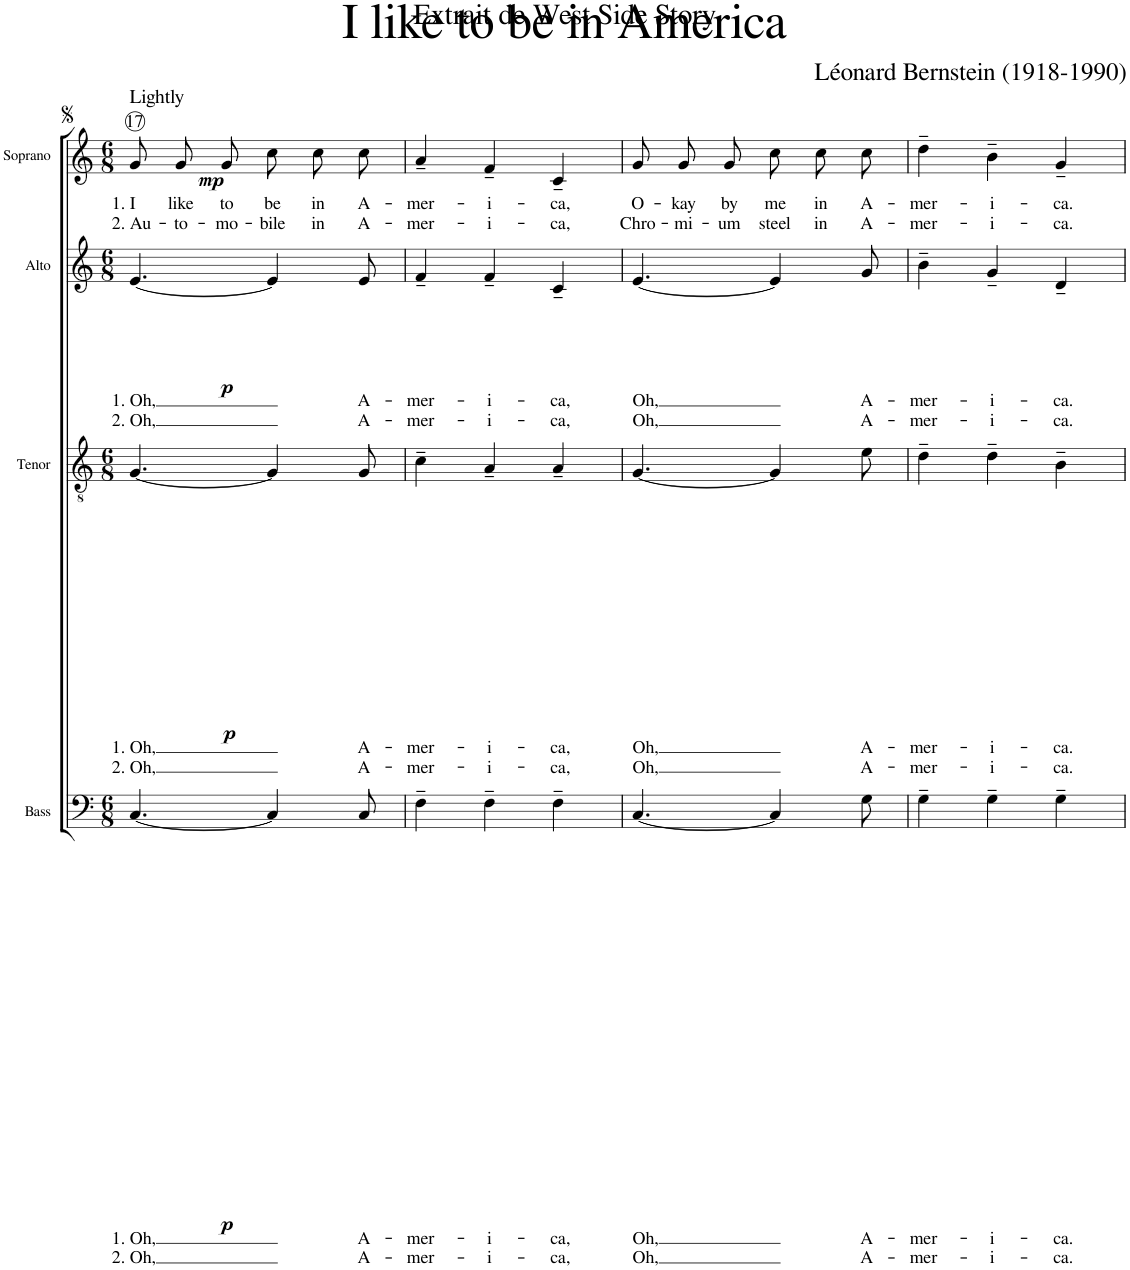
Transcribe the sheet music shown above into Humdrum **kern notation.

**kern	**text	**text	**dynam	**kern	**text	**text	**dynam	**kern	**text	**text	**dynam	**kern	**text	**text	**dynam
*part4	*part4	*part4	*part4	*part3	*part3	*part3	*part3	*part2	*part2	*part2	*part2	*part1	*part1	*part1	*part1
*staff4	*staff4	*staff4	*staff4	*staff3	*staff3	*staff3	*staff3	*staff2	*staff2	*staff2	*staff2	*staff1	*staff1	*staff1	*staff1
*I"Bass	*	*	*	*I"Tenor	*	*	*	*I"Alto	*	*	*	*I"Soprano	*	*	*
*I'B.	*	*	*	*I'T.	*	*	*	*I'A.	*	*	*	*I'S.	*	*	*
*clefF4	*	*	*	*clefGv2	*	*	*	*clefG2	*	*	*	*clefG2	*	*	*
*k[]	*	*	*	*k[]	*	*	*	*k[]	*	*	*	*k[]	*	*	*
*M6/8	*	*	*	*M6/8	*	*	*	*M6/8	*	*	*	*M6/8	*	*	*
=1	=1	=1	=1	=1	=1	=1	=1	=1	=1	=1	=1	=1	=1	=1	=1
!	!	!	!	!	!	!	!	!	!	!	!	!LO:TX:a:t=Lightly	!	!	!
!	!LO:LY:b	!LO:LY:b	!LO:DY:b	!	!LO:LY:b	!LO:LY:b	!LO:DY:b	!	!LO:LY:b	!LO:LY:b	!LO:DY:b	!	!LO:LY:b	!LO:LY:b	!LO:DY:b
[4.C/	1. Oh,	2. Oh,	p	[4.G/	1. Oh,	2. Oh,	p	[4.e/	1. Oh,	2. Oh,	p	8g/L	1. I	2. Au-	mp
!	!	!	!	!	!	!	!	!	!	!	!	!	!LO:LY:b	!LO:LY:b	!
.	.	.	.	.	.	.	.	.	.	.	.	8g/	like	-to-	.
!	!	!	!	!	!	!	!	!	!	!	!	!	!LO:LY:b	!LO:LY:b	!
.	.	.	.	.	.	.	.	.	.	.	.	8g/J	to	-mo-	.
!	!	!	!	!	!	!	!	!	!	!	!	!	!LO:LY:b	!LO:LY:b	!
4C/]	.	.	.	4G/]	.	.	.	4e/]	.	.	.	8cc\L	be	-bile	.
!	!	!	!	!	!	!	!	!	!	!	!	!	!LO:LY:b	!LO:LY:b	!
.	.	.	.	.	.	.	.	.	.	.	.	8cc\	in	in	.
!	!LO:LY:b	!LO:LY:b	!	!	!LO:LY:b	!LO:LY:b	!	!	!LO:LY:b	!LO:LY:b	!	!	!LO:LY:b	!LO:LY:b	!
8C/	A-	A-	.	8G/	A-	A-	.	8e/	A-	A-	.	8cc\J	A-	A-	.
=2	=2	=2	=2	=2	=2	=2	=2	=2	=2	=2	=2	=2	=2	=2	=2
!	!LO:LY:b	!LO:LY:b	!	!	!LO:LY:b	!LO:LY:b	!	!	!LO:LY:b	!LO:LY:b	!	!	!LO:LY:b	!LO:LY:b	!
4F~\	-mer-	-mer-	.	4c~\	-mer-	-mer-	.	4f~/	-mer-	-mer-	.	4a~/	-mer-	-mer-	.
!	!LO:LY:b	!LO:LY:b	!	!	!LO:LY:b	!LO:LY:b	!	!	!LO:LY:b	!LO:LY:b	!	!	!LO:LY:b	!LO:LY:b	!
4F~\	-i-	-i-	.	4A~/	-i-	-i-	.	4f~/	-i-	-i-	.	4f~/	-i-	-i-	.
!	!LO:LY:b	!LO:LY:b	!	!	!LO:LY:b	!LO:LY:b	!	!	!LO:LY:b	!LO:LY:b	!	!	!LO:LY:b	!LO:LY:b	!
4F~\	-ca,	-ca,	.	4A~/	-ca,	-ca,	.	4c~/	-ca,	-ca,	.	4c~/	-ca,	-ca,	.
=3	=3	=3	=3	=3	=3	=3	=3	=3	=3	=3	=3	=3	=3	=3	=3
!	!LO:LY:b	!LO:LY:b	!	!	!LO:LY:b	!LO:LY:b	!	!	!LO:LY:b	!LO:LY:b	!	!	!LO:LY:b	!LO:LY:b	!
[4.C/	Oh,	Oh,	.	[4.G/	Oh,	Oh,	.	[4.e/	Oh,	Oh,	.	8g/L	O-	Chro-	.
!	!	!	!	!	!	!	!	!	!	!	!	!	!LO:LY:b	!LO:LY:b	!
.	.	.	.	.	.	.	.	.	.	.	.	8g/	-kay	-mi-	.
!	!	!	!	!	!	!	!	!	!	!	!	!	!LO:LY:b	!LO:LY:b	!
.	.	.	.	.	.	.	.	.	.	.	.	8g/J	by	-um	.
!	!	!	!	!	!	!	!	!	!	!	!	!	!LO:LY:b	!LO:LY:b	!
4C/]	.	.	.	4G/]	.	.	.	4e/]	.	.	.	8cc\L	me	steel	.
!	!	!	!	!	!	!	!	!	!	!	!	!	!LO:LY:b	!LO:LY:b	!
.	.	.	.	.	.	.	.	.	.	.	.	8cc\	in	in	.
!	!LO:LY:b	!LO:LY:b	!	!	!LO:LY:b	!LO:LY:b	!	!	!LO:LY:b	!LO:LY:b	!	!	!LO:LY:b	!LO:LY:b	!
8G\	A-	A-	.	8e\	A-	A-	.	8g/	A-	A-	.	8cc\J	A-	A-	.
=4	=4	=4	=4	=4	=4	=4	=4	=4	=4	=4	=4	=4	=4	=4	=4
!	!LO:LY:b	!LO:LY:b	!	!	!LO:LY:b	!LO:LY:b	!	!	!LO:LY:b	!LO:LY:b	!	!	!LO:LY:b	!LO:LY:b	!
4G~\	-mer-	-mer-	.	4d~\	-mer-	-mer-	.	4b~\	-mer-	-mer-	.	4dd~\	-mer-	-mer-	.
!	!LO:LY:b	!LO:LY:b	!	!	!LO:LY:b	!LO:LY:b	!	!	!LO:LY:b	!LO:LY:b	!	!	!LO:LY:b	!LO:LY:b	!
4G~\	-i-	-i-	.	4d~\	-i-	-i-	.	4g~/	-i-	-i-	.	4b~\	-i-	-i-	.
!	!LO:LY:b	!LO:LY:b	!	!	!LO:LY:b	!LO:LY:b	!	!	!LO:LY:b	!LO:LY:b	!	!	!LO:LY:b	!LO:LY:b	!
4G~\	-ca.	-ca.	.	4B~\	-ca.	-ca.	.	4d~/	-ca.	-ca.	.	4g~/	-ca.	-ca.	.
=	=	=	=	=	=	=	=	=	=	=	=	=	=	=	=
*-	*-	*-	*-	*-	*-	*-	*-	*-	*-	*-	*-	*-	*-	*-	*-
